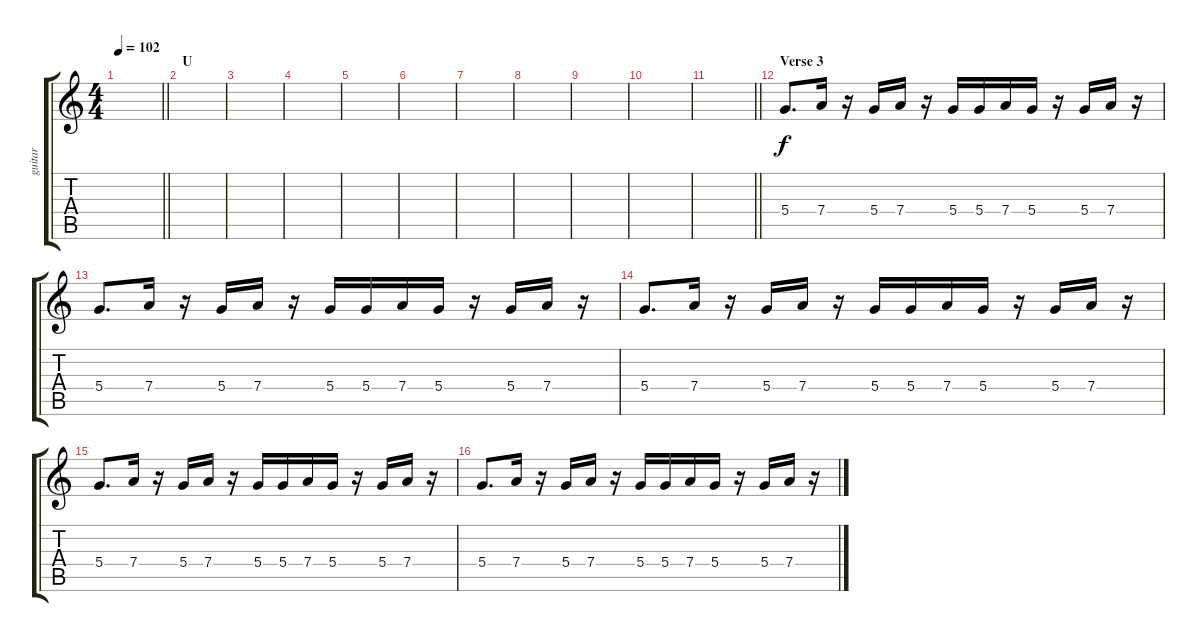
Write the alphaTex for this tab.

\track ("guitar" "guitar") {instrument electricguitarclean}
\staff {score tabs}
\tuning (E4 B3 G3 D3 A2 E2) {hide}
\ts (4 4)
\tempo 102
\clef g2
\barLineRight lightlight
\ks c
|
\section ("" "U")
|
|
|
|
|
|
|
|
|
\barLineRight lightlight
|
\section ("" "Verse 3")
5.4.8{d} 7.4.16 r.16 5.4.16 7.4.16 r.16 5.4.16 5.4.16 7.4.16 5.4.16 r.16 5.4.16 7.4.16 r.16 |
5.4.8{d} 7.4.16 r.16 5.4.16 7.4.16 r.16 5.4.16 5.4.16 7.4.16 5.4.16 r.16 5.4.16 7.4.16 r.16 |
5.4.8{d} 7.4.16 r.16 5.4.16 7.4.16 r.16 5.4.16 5.4.16 7.4.16 5.4.16 r.16 5.4.16 7.4.16 r.16 |
5.4.8{d} 7.4.16 r.16 5.4.16 7.4.16 r.16 5.4.16 5.4.16 7.4.16 5.4.16 r.16 5.4.16 7.4.16 r.16 |
5.4.8{d} 7.4.16 r.16 5.4.16 7.4.16 r.16 5.4.16 5.4.16 7.4.16 5.4.16 r.16 5.4.16 7.4.16 r.16
